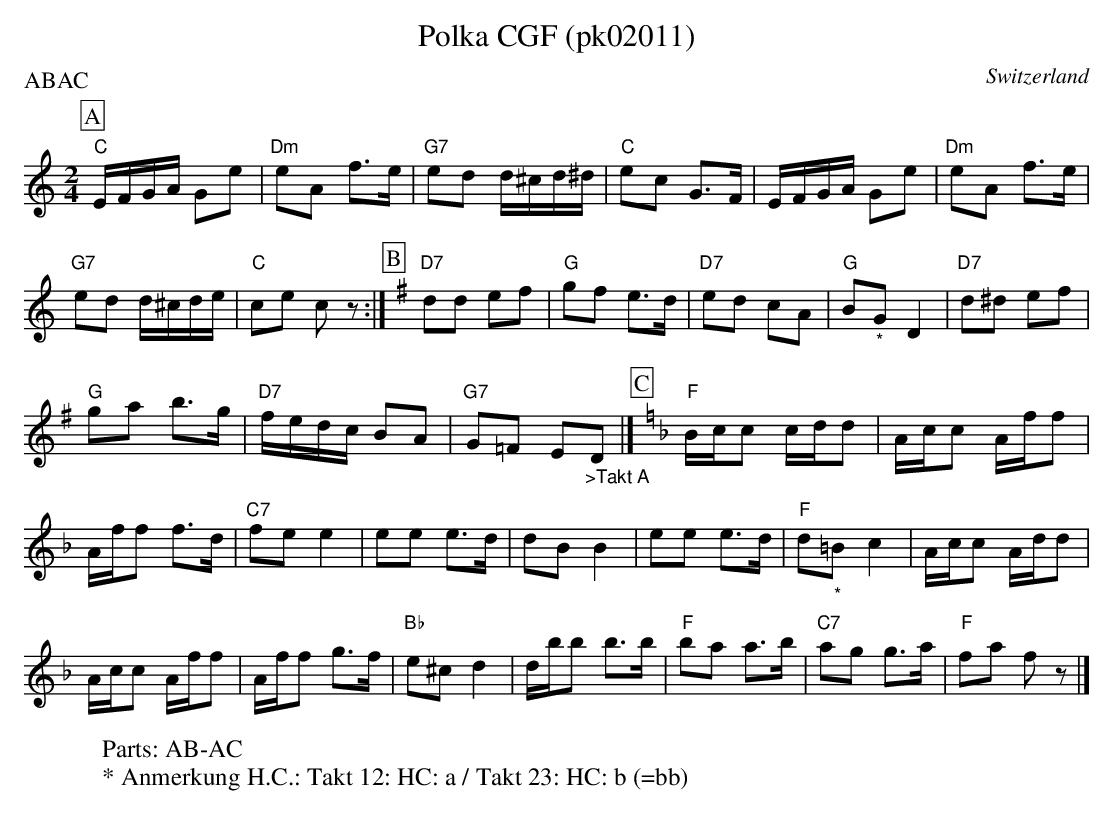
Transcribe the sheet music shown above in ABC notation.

X:1
T:Polka CGF (pk02011)
O:Switzerland
P:ABAC
M:2/4
L:1/16
K:C major
[P:A] "C"EFGA G2e2 | "Dm"e2A2 f3e | "G7"e2d2 d^cd^d | "C"e2c2 G3F | EFGA G2e2 | "Dm"e2A2 f3e |
"G7"e2d2 d^cde | "C"c2e2 c2z2 :|  [P:B] [K:G] "D7"d2d2 e2f2 | "G"g2f2 e3d | "D7"e2d2 c2A2 | "G"B2"_*"G2D4 | "D7"d2^d2 e2f2 |
"G"g2a2 b3g | "D7"fedc B2A2 | "G7"G2=F2 E2"_>Takt A"D2 |] [P:C]  [K:F]  "F"Bcc2 cdd2 | Acc2 Aff2 |
Aff2 f3d | "C7"f2e2e4 | e2e2 e3d | d2B2B4 | e2e2 e3d | "F"d2"_*"=B2 c4 | Acc2 Add2 |
Acc2 Aff2 | Aff2 g3f | "Bb"e2^c2d4 | dbb2 b3b | "F"b2a2 a3b | "C7"a2g2 g3a  | "F"f2a2 f2z2 |]
W:Parts: AB-AC
W:* Anmerkung H.C.: Takt 12: HC: a / Takt 23: HC: b (=bb)
